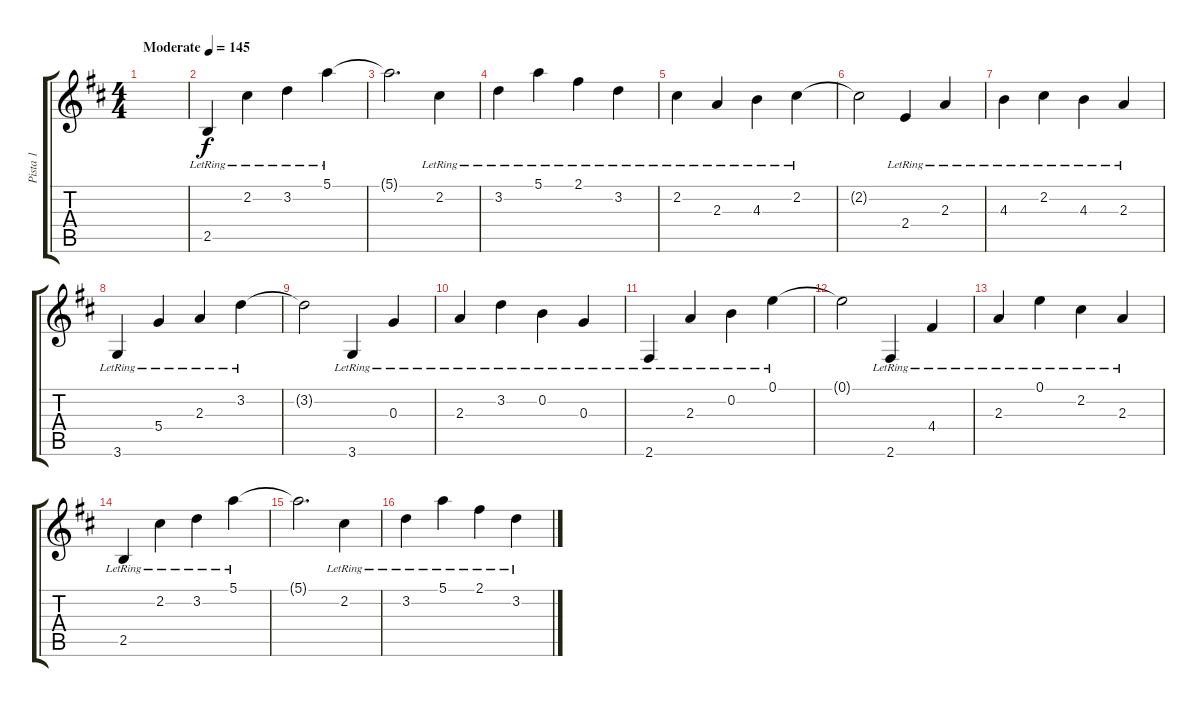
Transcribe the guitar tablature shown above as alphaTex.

\track ("Pista 1" "Pista 1") {instrument electricguitarclean}
\staff {score tabs}
\tuning (E4 B3 G3 D3 A2 E2) {hide}
\ts (4 4)
\tempo (145 "Moderate")
\clef g2
\ks d
|
2.5{lr}.4 2.2{lr}.4 3.2{lr}.4 5.1{lr}.4 |
5.1{t}.2{d} 2.2{lr}.4 |
3.2{lr}.4 5.1{lr}.4 2.1{lr}.4 3.2{lr}.4 |
2.2{lr}.4 2.3{lr}.4 4.3{lr}.4 2.2{lr}.4 |
2.2{t}.2 2.4{lr}.4 2.3{lr}.4 |
4.3{lr}.4 2.2{lr}.4 4.3{lr}.4 2.3{lr}.4 |
3.6{lr}.4 5.4{lr}.4 2.3{lr}.4 3.2{lr}.4 |
3.2{t}.2 3.6{lr}.4 0.3{lr}.4 |
2.3{lr}.4 3.2{lr}.4 0.2{lr}.4 0.3{lr}.4 |
2.6{lr}.4 2.3{lr}.4 0.2{lr}.4 0.1{lr}.4 |
0.1{t}.2 2.6{lr}.4 4.4{lr}.4 |
2.3{lr}.4 0.1{lr}.4 2.2{lr}.4 2.3{lr}.4 |
2.5{lr}.4 2.2{lr}.4 3.2{lr}.4 5.1{lr}.4 |
5.1{t}.2{d} 2.2{lr}.4 |
3.2{lr}.4 5.1{lr}.4 2.1{lr}.4 3.2{lr}.4
